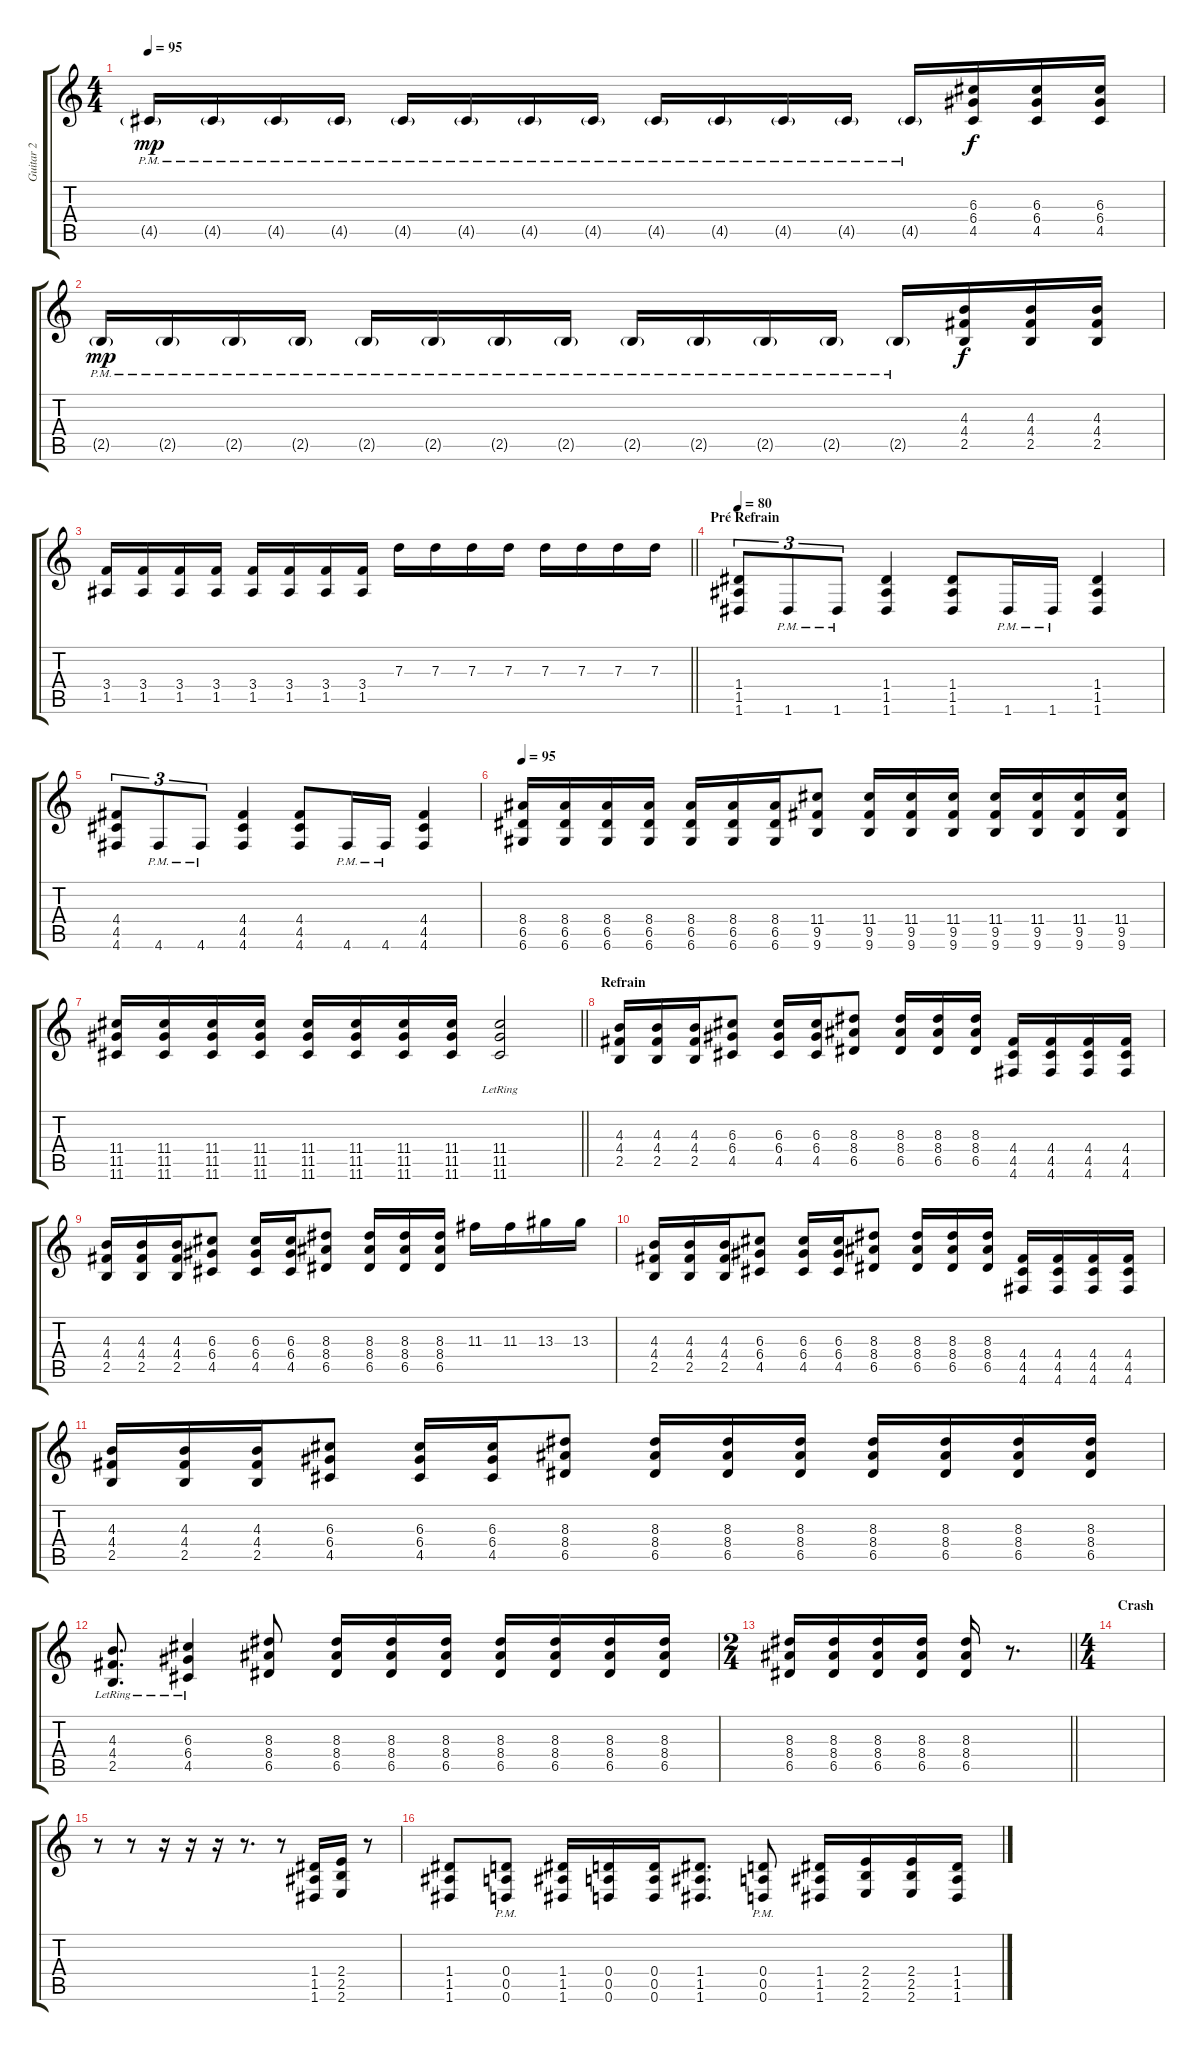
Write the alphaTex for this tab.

\track ("Guitar 2" "Guitar 2") {instrument overdrivenguitar}
\staff {score tabs}
\tuning (E4 B3 G3 D3 A2 D2) {hide}
\ts (4 4)
\tempo 95
\clef g2
\ks c
4.5{g pm}.16{dy mp} 4.5{g pm}.16 4.5{g pm}.16 4.5{g pm}.16 4.5{g pm}.16 4.5{g pm}.16 4.5{g pm}.16 4.5{g pm}.16 4.5{g pm}.16 4.5{g pm}.16 4.5{g pm}.16 4.5{g pm}.16 4.5{g pm}.16 (6.3 6.4 4.5).16{dy f} (6.3 6.4 4.5).16 (6.3 6.4 4.5).16 |
2.5{g pm}.16{dy mp} 2.5{g pm}.16 2.5{g pm}.16 2.5{g pm}.16 2.5{g pm}.16 2.5{g pm}.16 2.5{g pm}.16 2.5{g pm}.16 2.5{g pm}.16 2.5{g pm}.16 2.5{g pm}.16 2.5{g pm}.16 2.5{g pm}.16 (4.3 4.4 2.5).16{dy f} (4.3 4.4 2.5).16 (4.3 4.4 2.5).16 |
\barLineRight lightlight
(3.4 1.5).16 (3.4 1.5).16 (3.4 1.5).16 (3.4 1.5).16 (3.4 1.5).16 (3.4 1.5).16 (3.4 1.5).16 (3.4 1.5).16 7.3.16 7.3.16 7.3.16 7.3.16 7.3.16 7.3.16 7.3.16 7.3.16 |
\section ("" "Pré Refrain")
\tempo 80
(1.4 1.5 1.6).8{tu (3 2)} 1.6{pm}.8{tu (3 2)} 1.6{pm}.8{tu (3 2)} (1.4 1.5 1.6).4 (1.4 1.5 1.6).8 1.6{pm}.16 1.6{pm}.16 (1.4 1.5 1.6).4 |
(4.4 4.5 4.6).8{tu (3 2)} 4.6{pm}.8{tu (3 2)} 4.6{pm}.8{tu (3 2)} (4.4 4.5 4.6).4 (4.4 4.5 4.6).8 4.6{pm}.16 4.6{pm}.16 (4.4 4.5 4.6).4 |
\tempo 95
(8.4 6.5 6.6).16 (8.4 6.5 6.6).16 (8.4 6.5 6.6).16 (8.4 6.5 6.6).16 (8.4 6.5 6.6).16 (8.4 6.5 6.6).16 (8.4 6.5 6.6).16 (11.4 9.5 9.6).8 (11.4 9.5 9.6).16 (11.4 9.5 9.6).16 (11.4 9.5 9.6).16 (11.4 9.5 9.6).16 (11.4 9.5 9.6).16 (11.4 9.5 9.6).16 (11.4 9.5 9.6).16 |
\barLineRight lightlight
(11.4 11.5 11.6).16 (11.4 11.5 11.6).16 (11.4 11.5 11.6).16 (11.4 11.5 11.6).16 (11.4 11.5 11.6).16 (11.4 11.5 11.6).16 (11.4 11.5 11.6).16 (11.4 11.5 11.6).16 (11.4{lr} 11.5{lr} 11.6).2 |
\section ("" "Refrain")
(4.3 4.4 2.5).16 (4.3 4.4 2.5).16 (4.3 4.4 2.5).16 (6.3 6.4 4.5).8 (6.3 6.4 4.5).16 (6.3 6.4 4.5).16 (8.3 8.4 6.5).8 (8.3 8.4 6.5).16 (8.3 8.4 6.5).16 (8.3 8.4 6.5).16 (4.4 4.5 4.6).16 (4.4 4.5 4.6).16 (4.4 4.5 4.6).16 (4.4 4.5 4.6).16 |
(4.3 4.4 2.5).16 (4.3 4.4 2.5).16 (4.3 4.4 2.5).16 (6.3 6.4 4.5).8 (6.3 6.4 4.5).16 (6.3 6.4 4.5).16 (8.3 8.4 6.5).8 (8.3 8.4 6.5).16 (8.3 8.4 6.5).16 (8.3 8.4 6.5).16 11.3.16 11.3.16 13.3.16 13.3.16 |
(4.3 4.4 2.5).16 (4.3 4.4 2.5).16 (4.3 4.4 2.5).16 (6.3 6.4 4.5).8 (6.3 6.4 4.5).16 (6.3 6.4 4.5).16 (8.3 8.4 6.5).8 (8.3 8.4 6.5).16 (8.3 8.4 6.5).16 (8.3 8.4 6.5).16 (4.4 4.5 4.6).16 (4.4 4.5 4.6).16 (4.4 4.5 4.6).16 (4.4 4.5 4.6).16 |
(4.3 4.4 2.5).16 (4.3 4.4 2.5).16 (4.3 4.4 2.5).16 (6.3 6.4 4.5).8 (6.3 6.4 4.5).16 (6.3 6.4 4.5).16 (8.3 8.4 6.5).8 (8.3 8.4 6.5).16 (8.3 8.4 6.5).16 (8.3 8.4 6.5).16 (8.3 8.4 6.5).16 (8.3 8.4 6.5).16 (8.3 8.4 6.5).16 (8.3 8.4 6.5).16 |
(4.3{lr} 4.4{lr} 2.5{lr}).8{d} (6.3{lr} 6.4{lr} 4.5{lr}).4 (8.3 8.4 6.5).8 (8.3 8.4 6.5).16 (8.3 8.4 6.5).16 (8.3 8.4 6.5).16 (8.3 8.4 6.5).16 (8.3 8.4 6.5).16 (8.3 8.4 6.5).16 (8.3 8.4 6.5).16 |
\ts (2 4)
\barLineRight lightlight
(8.3 8.4 6.5).16 (8.3 8.4 6.5).16 (8.3 8.4 6.5).16 (8.3 8.4 6.5).16 (8.3 8.4 6.5).16 r.8{d} |
\ts (4 4)
\section ("" "Crash")
|
r.8 r.8 r.16 r.16 r.16 r.8{d} r.8 (1.4 1.5 1.6).16 (2.4 2.5 2.6).16 r.8 |
(1.4 1.5 1.6).8 (0.4{pm} 0.5{pm} 0.6{pm}).8 (1.4 1.5 1.6).16 (0.4 0.5 0.6).16 (0.4 0.5 0.6).16 (1.4 1.5 1.6).8{d} (0.4{pm} 0.5{pm} 0.6{pm}).8 (1.4 1.5 1.6).16 (2.4 2.5 2.6).16 (2.4 2.5 2.6).16 (1.4 1.5 1.6).16
